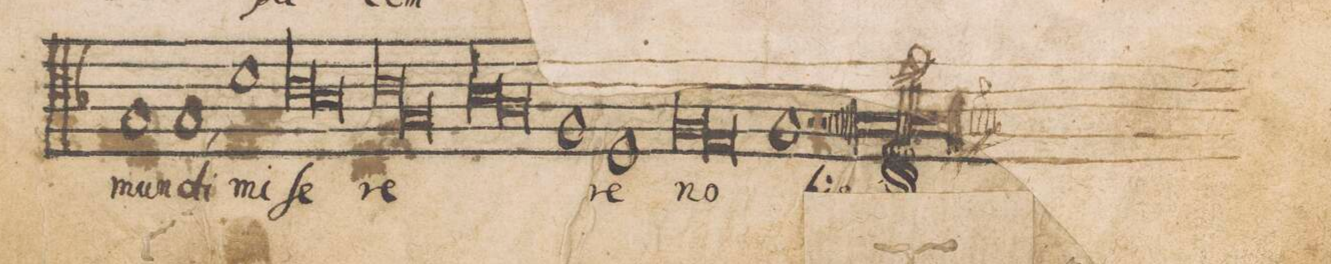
**kern	**text	**text
*I"TENOR	*	*
*clefC3	*	*
*k[b-]	*	*
1G	mun-	.
=38	=38	=38
1G,	-di	.
1d	mi-	.
=39	=39	=39
*lig	*	*
1c	-ſe-	.
1B-	.	.
*Xlig	*	*
=40	=40	=40
*lig	*	*
1c	-re-	.
1G	.	.
*Xlig	*	*
=41	=41	=41
*lig	*	*
1B-	.	.
1A	.	.
*Xlig	*	*
=42	=42	=42
1F	.	.
1D	-re	.
=43	=43	=43
*lig	*	*
1F	no-	.
1E	.	.
*Xlig	*	*
=44	=44	=44
1F	.	.
[1Gl	-bis	.
=45	=45	=45
0G_	.	.
=46	=46	=46
0G_	.	.
=47	=47	=47
0G]	.	.
==	==	==
*-	*-	*-
